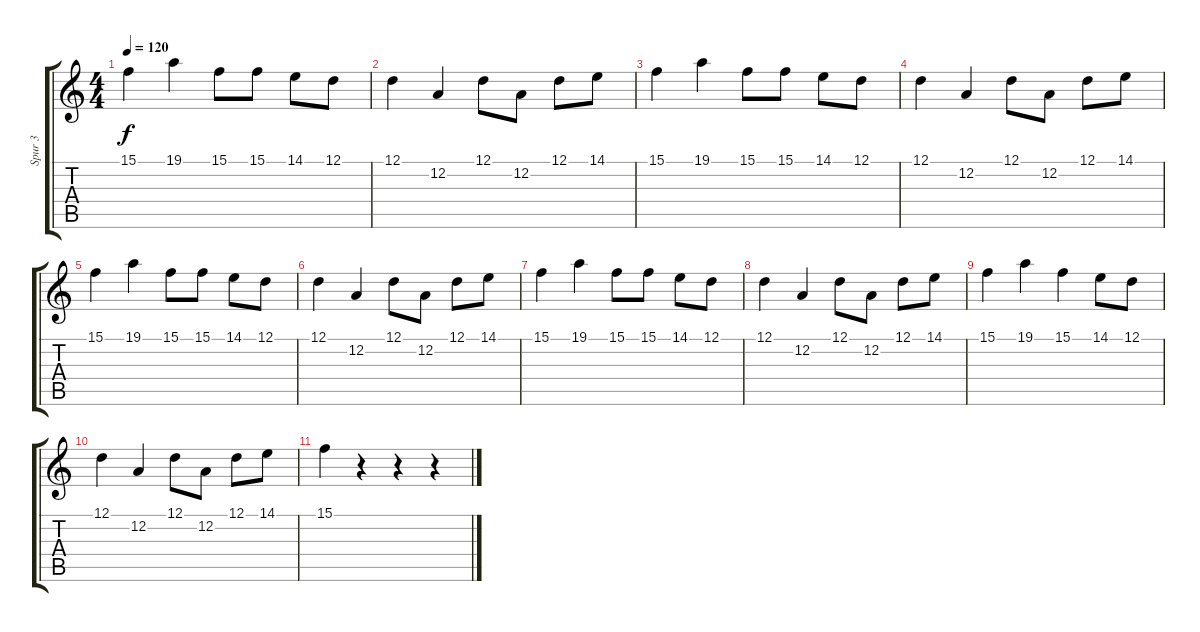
\track ("Spur 3" "Spur 3") {instrument reedorgan}
\staff {score tabs}
\tuning (D4 A3 F3 C3 G2 D2) {hide}
\ts (4 4)
\tempo 120
\clef g2
\ks c
15.1.4{dy f} 19.1.4 15.1.8 15.1.8 14.1.8 12.1.8 |
12.1.4 12.2.4 12.1.8 12.2.8 12.1.8 14.1.8 |
15.1.4 19.1.4 15.1.8 15.1.8 14.1.8 12.1.8 |
12.1.4 12.2.4 12.1.8 12.2.8 12.1.8 14.1.8 |
15.1.4 19.1.4 15.1.8 15.1.8 14.1.8 12.1.8 |
12.1.4 12.2.4 12.1.8 12.2.8 12.1.8 14.1.8 |
15.1.4 19.1.4 15.1.8 15.1.8 14.1.8 12.1.8 |
12.1.4 12.2.4 12.1.8 12.2.8 12.1.8 14.1.8 |
15.1.4 19.1.4 15.1.4 14.1.8 12.1.8 |
12.1.4 12.2.4 12.1.8 12.2.8 12.1.8 14.1.8 |
15.1.4 r.4 r.4 r.4
